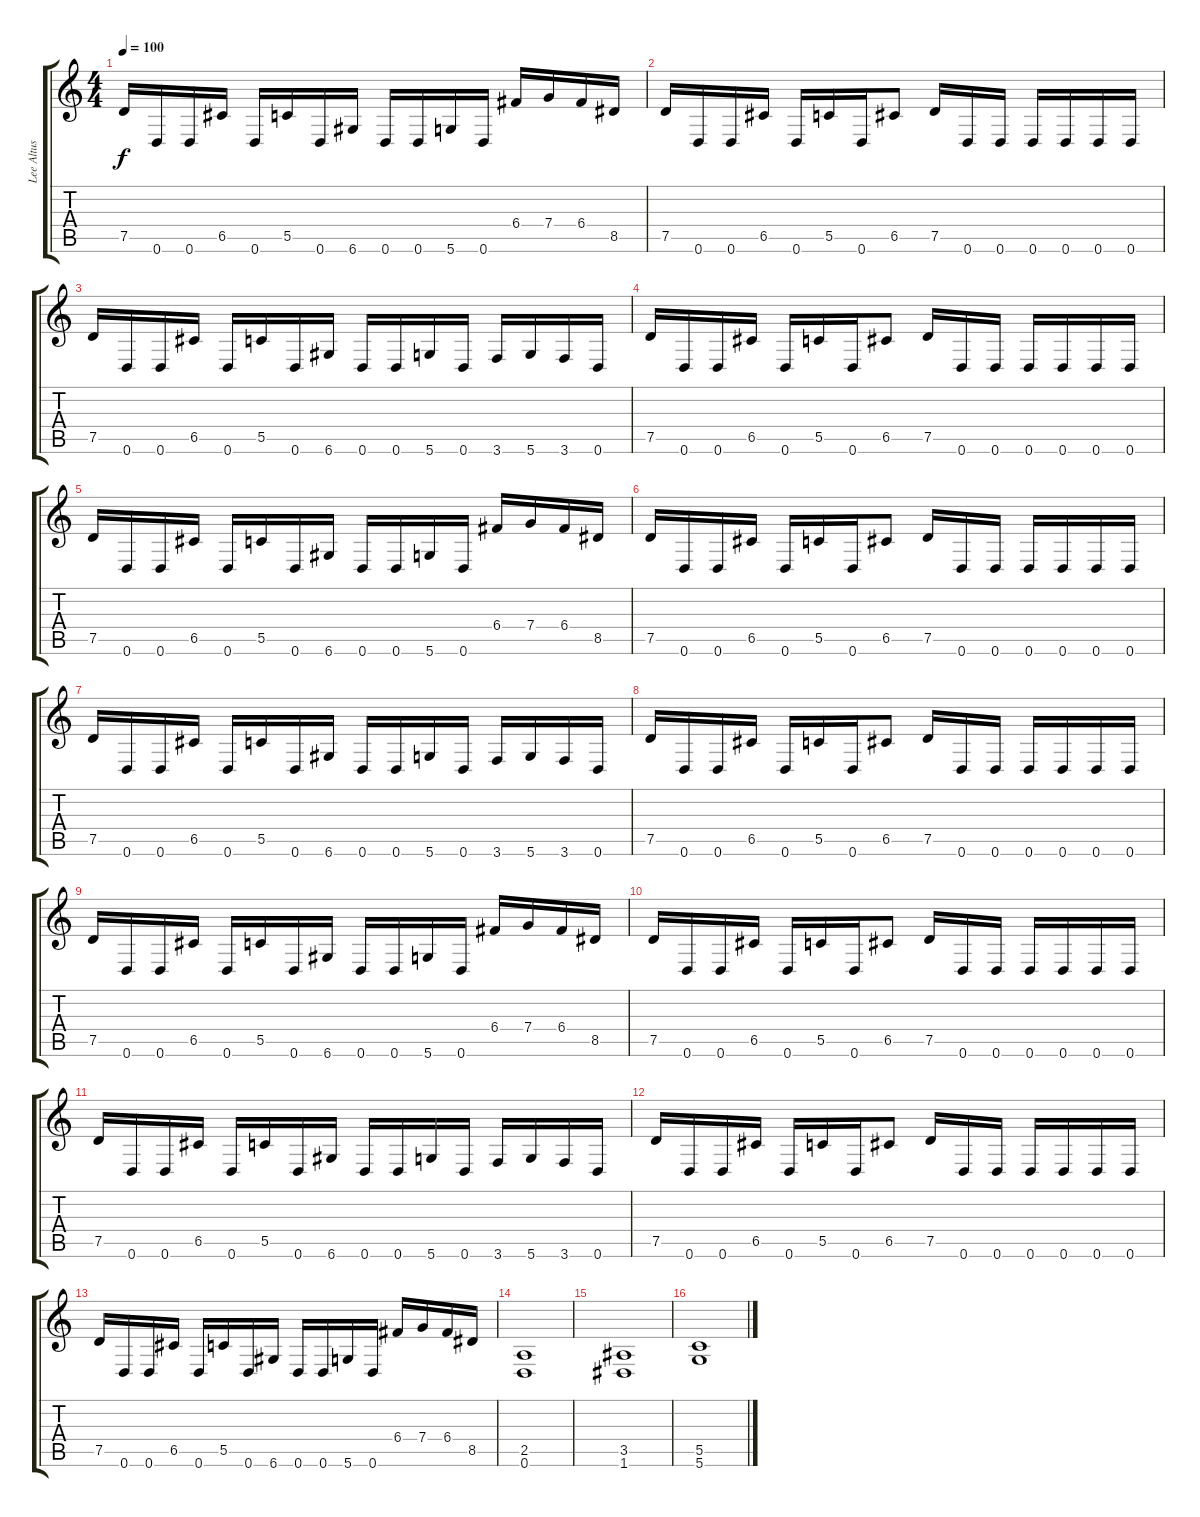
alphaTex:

\track ("Lee Altus" "Lee Altus") {instrument distortionguitar}
\staff {score tabs}
\tuning (D4 A3 F3 C3 G2 D2) {hide}
\ts (4 4)
\tempo 100
\clef g2
\ks c
7.5.16{dy f} 0.6.16 0.6.16 6.5.16 0.6.16 5.5.16 0.6.16 6.6.16 0.6.16 0.6.16 5.6.16 0.6.16 6.4.16 7.4.16 6.4.16 8.5.16 |
7.5.16 0.6.16 0.6.16 6.5.16 0.6.16 5.5.16 0.6.16 6.5.8 7.5.16 0.6.16 0.6.16 0.6.16 0.6.16 0.6.16 0.6.16 |
7.5.16 0.6.16 0.6.16 6.5.16 0.6.16 5.5.16 0.6.16 6.6.16 0.6.16 0.6.16 5.6.16 0.6.16 3.6.16 5.6.16 3.6.16 0.6.16 |
7.5.16 0.6.16 0.6.16 6.5.16 0.6.16 5.5.16 0.6.16 6.5.8 7.5.16 0.6.16 0.6.16 0.6.16 0.6.16 0.6.16 0.6.16 |
7.5.16 0.6.16 0.6.16 6.5.16 0.6.16 5.5.16 0.6.16 6.6.16 0.6.16 0.6.16 5.6.16 0.6.16 6.4.16 7.4.16 6.4.16 8.5.16 |
7.5.16 0.6.16 0.6.16 6.5.16 0.6.16 5.5.16 0.6.16 6.5.8 7.5.16 0.6.16 0.6.16 0.6.16 0.6.16 0.6.16 0.6.16 |
7.5.16 0.6.16 0.6.16 6.5.16 0.6.16 5.5.16 0.6.16 6.6.16 0.6.16 0.6.16 5.6.16 0.6.16 3.6.16 5.6.16 3.6.16 0.6.16 |
7.5.16 0.6.16 0.6.16 6.5.16 0.6.16 5.5.16 0.6.16 6.5.8 7.5.16 0.6.16 0.6.16 0.6.16 0.6.16 0.6.16 0.6.16 |
7.5.16 0.6.16 0.6.16 6.5.16 0.6.16 5.5.16 0.6.16 6.6.16 0.6.16 0.6.16 5.6.16 0.6.16 6.4.16 7.4.16 6.4.16 8.5.16 |
7.5.16 0.6.16 0.6.16 6.5.16 0.6.16 5.5.16 0.6.16 6.5.8 7.5.16 0.6.16 0.6.16 0.6.16 0.6.16 0.6.16 0.6.16 |
7.5.16 0.6.16 0.6.16 6.5.16 0.6.16 5.5.16 0.6.16 6.6.16 0.6.16 0.6.16 5.6.16 0.6.16 3.6.16 5.6.16 3.6.16 0.6.16 |
7.5.16 0.6.16 0.6.16 6.5.16 0.6.16 5.5.16 0.6.16 6.5.8 7.5.16 0.6.16 0.6.16 0.6.16 0.6.16 0.6.16 0.6.16 |
7.5.16 0.6.16 0.6.16 6.5.16 0.6.16 5.5.16 0.6.16 6.6.16 0.6.16 0.6.16 5.6.16 0.6.16 6.4.16 7.4.16 6.4.16 8.5.16 |
(2.5 0.6).1 |
(3.5 1.6).1 |
(5.5 5.6).1
